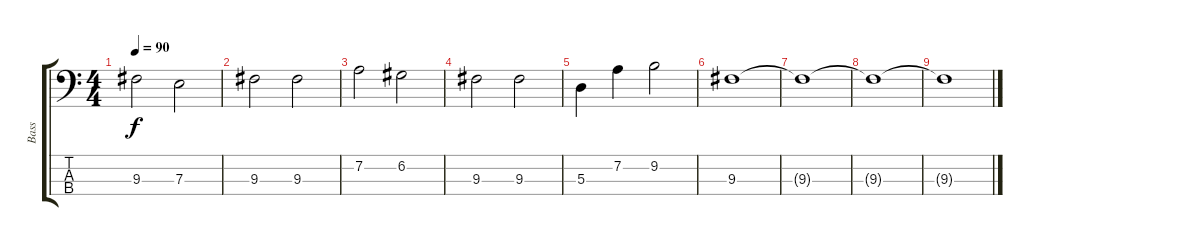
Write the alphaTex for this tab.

\track ("Bass" "Bass") {instrument electricbassfinger}
\staff {score tabs}
\tuning (G2 D2 A1 E1) {hide}
\ts (4 4)
\tempo 90
\clef f4
\ks c
9.3.2{dy f} 7.3.2 |
9.3.2 9.3.2 |
7.2.2 6.2.2 |
9.3.2 9.3.2 |
5.3.4 7.2.4 9.2.2 |
9.3.1 |
9.3{t}.1 |
9.3{t}.1 |
9.3{t}.1
